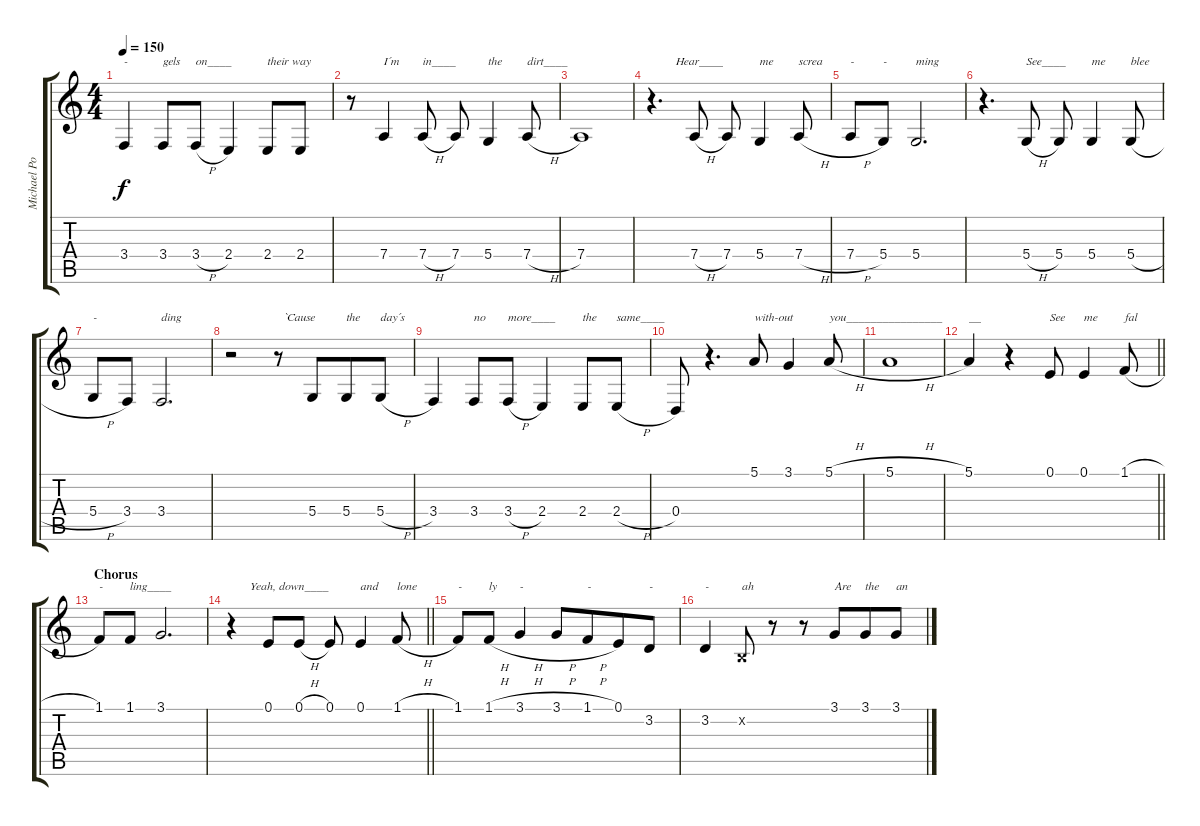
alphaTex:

\track ("Michael Poulsen  Voice" "Michael Po") {instrument lead2sawtooth}
\staff {score tabs}
\tuning (E4 B3 G3 D3 A2 E2) {hide}
\ts (4 4)
\tempo 150
\clef g2
\ks c
3.4.4{txt "-" dy f} 3.4.8{txt "gels"} 3.4{h}.8{txt "on____"} 2.4.4 2.4.8{txt "their way"} 2.4.8 |
r.8 7.4.4{txt "I´m"} 7.4{h}.8{txt "in____"} 7.4.8 5.4.4{txt "the"} 7.4{h}.8{txt "dirt____"} |
7.4.1 |
r.4{d txt "        Hear____"} 7.4{h}.8 7.4.8 5.4.4{txt "me"} 7.4{h}.8{txt "screa"} |
7.4{h}.8{txt "-"} 5.4.8{txt "-"} 5.4.2{d txt "ming"} |
r.4{d} 5.4{h}.8{txt "See____"} 5.4.8 5.4.4{txt "me"} 5.4{h}.8{txt "blee"} |
5.4{h}.8{txt "-"} 3.4.8 3.4.2{d txt "ding"} |
r.2 r.8{txt "  `Cause"} 5.4.8{beam merge} 5.4.8{txt "the"} 5.4{h}.8{txt "day´s"} |
3.4.4 3.4.8{txt "no"} 3.4{h}.8{txt "more____"} 2.4.4 2.4.8{txt "the"} 2.4{h}.8{txt "same____"} |
0.4.8 r.4{d} 5.1.8{txt "with-out"} 3.1.4 5.1{h}.8{txt "you________________"} |
5.1{h}.1 |
\barLineRight lightlight
5.1.4{txt "__"} r.4 0.1.8{txt "See"} 0.1.4{txt "me"} 1.1{h}.8{txt "fal"} |
\section ("" "Chorus")
1.1.8{txt "-"} 1.1.8{txt "ling____"} 3.1.2{d} |
\barLineRight lightlight
r.4{txt "      Yeah, down____"} 0.1.8 0.1{h}.8 0.1.8 0.1.4{txt "and"} 1.1{h}.8{txt "lone"} |
\section ("" "")
1.1.8{txt "-"} 1.1{h}.8{txt "ly"} 3.1{h}.4{txt "-"} 3.1{h}.8 1.1{h}.8{txt "-" beam merge} 0.1.8 3.2.8{txt "-"} |
3.2.4{txt "-"} 0.2{x}.8{txt "ah"} r.8 r.8 3.1.8{txt "Are" beam merge} 3.1.8{txt "the"} 3.1{h}.8{txt "an"}
